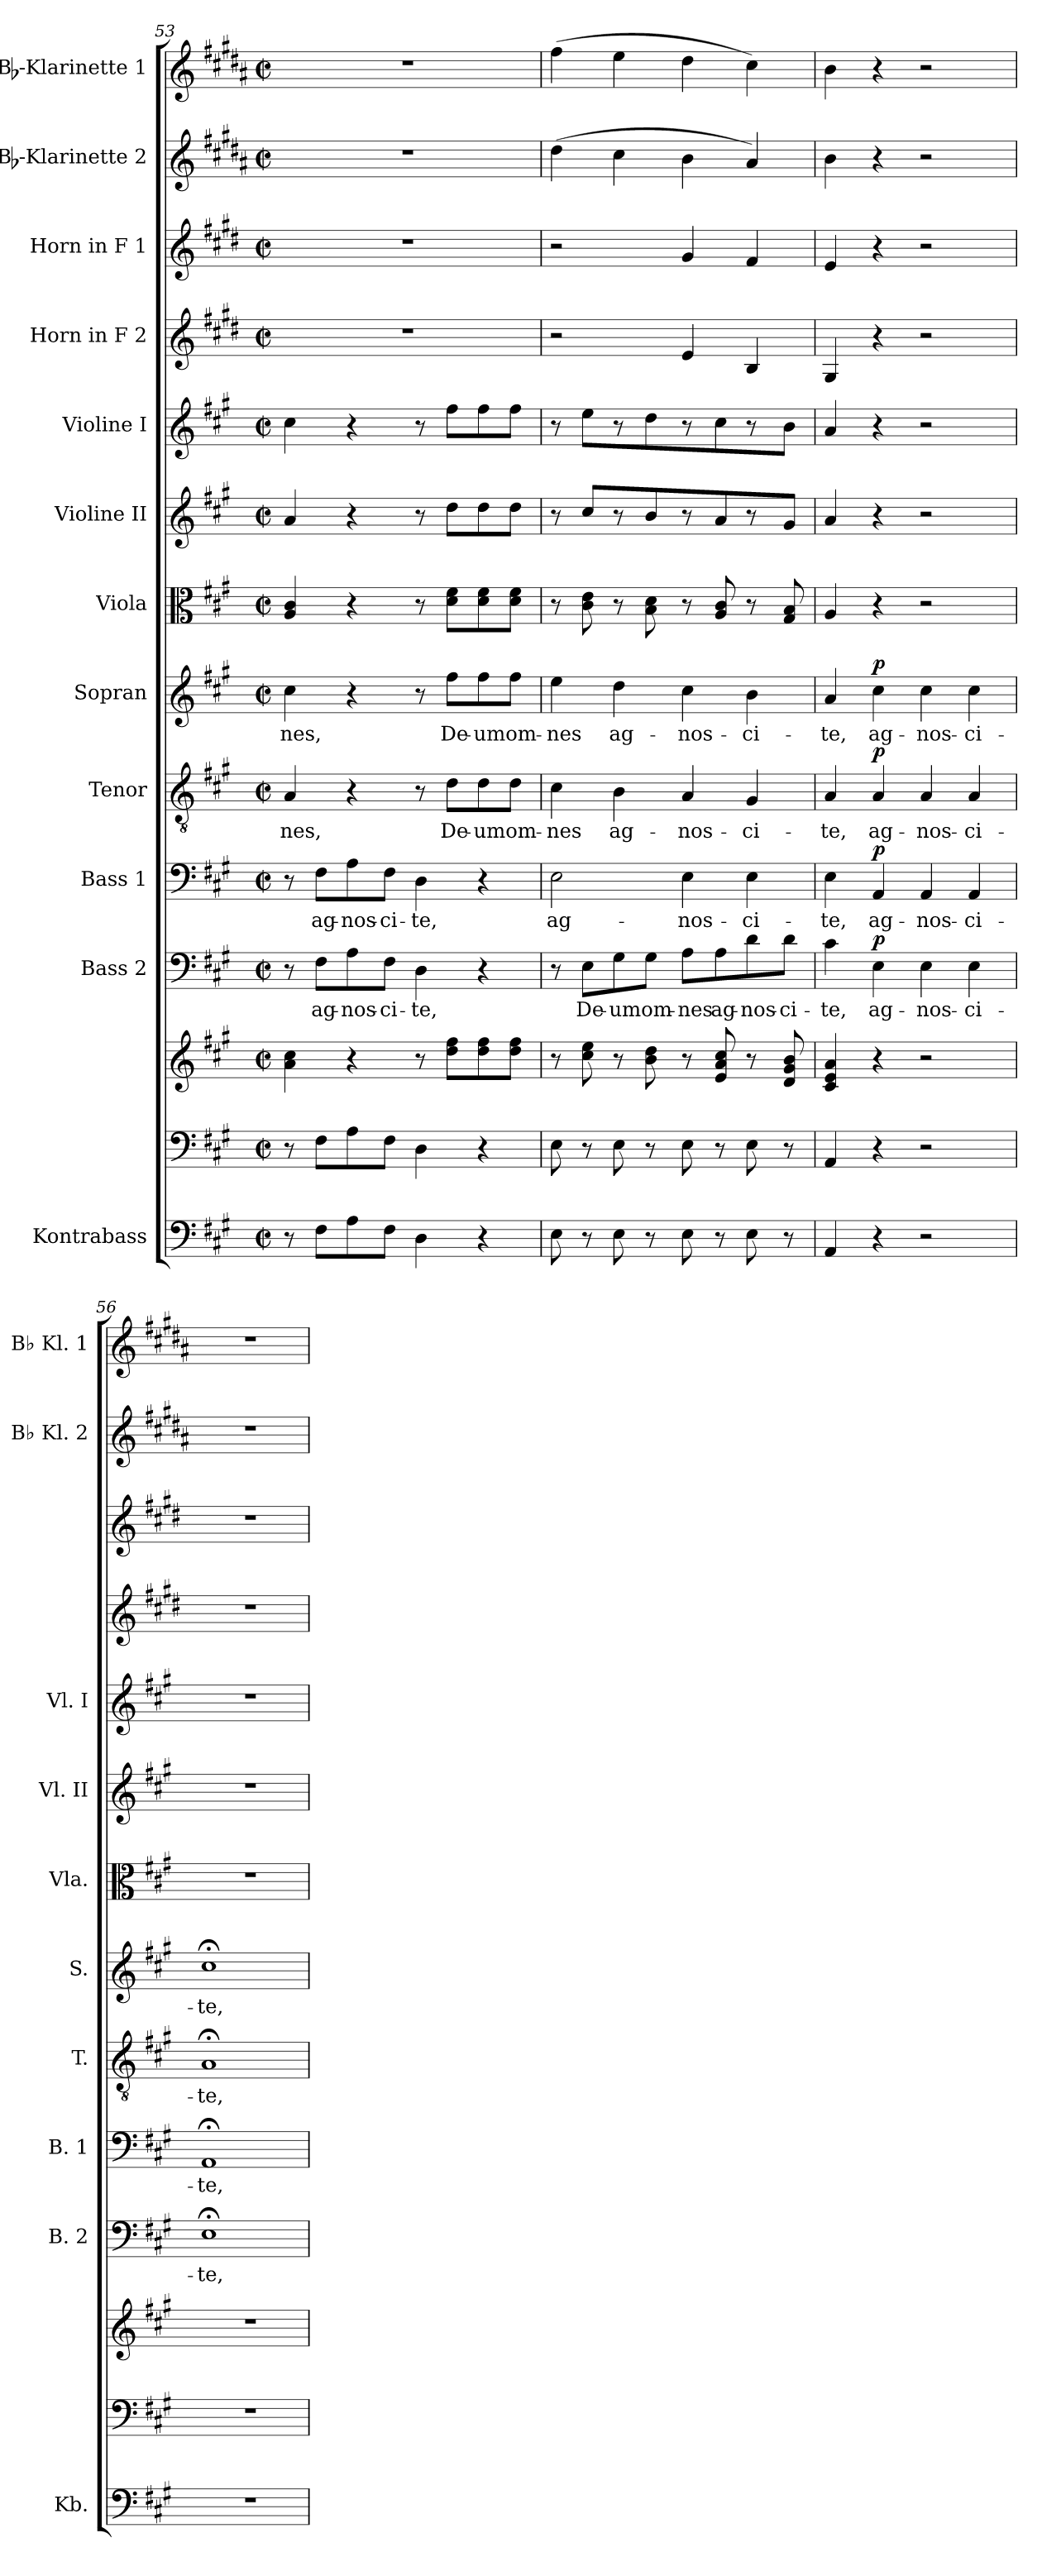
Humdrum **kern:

**kern	**kern	**kern	**kern	**text	**dynam	**kern	**text	**dynam	**kern	**text	**dynam	**kern	**text	**dynam	**kern	**kern	**kern	**kern	**kern	**kern	**kern
*part13	*part12	*part12	*part11	*part11	*part11	*part10	*part10	*part10	*part9	*part9	*part9	*part8	*part8	*part8	*part7	*part6	*part5	*part4	*part3	*part2	*part1
*staff14	*staff13	*staff12	*staff11	*staff11	*staff11	*staff10	*staff10	*staff10	*staff9	*staff9	*staff9	*staff8	*staff8	*staff8	*staff7	*staff6	*staff5	*staff4	*staff3	*staff2	*staff1
*I"Kontrabass	*	*	*I"Bass 2	*	*	*I"Bass 1	*	*	*I"Tenor	*	*	*I"Sopran	*	*	*I"Viola	*I"Violine II	*I"Violine I	*I"Horn in F 2	*I"Horn in F 1	*I"Bb-Klarinette 2	*I"Bb-Klarinette 1
*I'Kb.	*	*	*I'B. 2	*	*	*I'B. 1	*	*	*I'T.	*	*	*I'S.	*	*	*I'Vla.	*I'Vl. II	*I'Vl. I	*	*	*I'Bb Kl. 2	*I'Bb Kl. 1
*clefF4	*clefF4	*clefG2	*clefF4	*	*	*clefF4	*	*	*clefGv2	*	*	*clefG2	*	*	*clefC3	*clefG2	*clefG2	*clefG2	*clefG2	*clefG2	*clefG2
*ITrd7c12	*	*	*	*	*	*	*	*	*	*	*	*	*	*	*	*	*	*ITrd4c7	*ITrd4c7	*ITrd1c2	*ITrd1c2
*k[f#c#g#]	*k[f#c#g#]	*k[f#c#g#]	*k[f#c#g#]	*	*	*k[f#c#g#]	*	*	*k[f#c#g#]	*	*	*k[f#c#g#]	*	*	*k[f#c#g#]	*k[f#c#g#]	*k[f#c#g#]	*k[f#c#g#]	*k[f#c#g#]	*k[f#c#g#]	*k[f#c#g#]
*A:	*A:	*A:	*A:	*	*	*A:	*	*	*A:	*	*	*A:	*	*	*A:	*A:	*A:	*A:	*A:	*A:	*A:
*M2/2	*M2/2	*M2/2	*M2/2	*	*	*M2/2	*	*	*M2/2	*	*	*M2/2	*	*	*M2/2	*M2/2	*M2/2	*M2/2	*M2/2	*M2/2	*M2/2
*met(c|)	*met(c|)	*met(c|)	*met(c|)	*	*	*met(c|)	*	*	*met(c|)	*	*	*met(c|)	*	*	*met(c|)	*met(c|)	*met(c|)	*met(c|)	*met(c|)	*met(c|)	*met(c|)
=53	=53	=53	=53	=53	=53	=53	=53	=53	=53	=53	=53	=53	=53	=53	=53	=53	=53	=53	=53	=53	=53
!	!	!	!	!	!	!	!	!	!	!LO:LY:b	!	!	!LO:LY:b	!	!	!	!	!	!	!	!
8r	8r	4a\ 4cc#\	8r	.	.	8r	.	.	4A/	-nes,	.	4cc#\	-nes,	.	4A/ 4c#/	4a/	4cc#\	1r	1r	1r	1r
!	!	!	!	!LO:LY:b	!	!	!LO:LY:b	!	!	!	!	!	!	!	!	!	!	!	!	!	!
8FF#\L	8F#\L	.	8F#\L	ag-	.	8F#\L	ag-	.	.	.	.	.	.	.	.	.	.	.	.	.	.
!	!	!	!	!LO:LY:b	!	!	!LO:LY:b	!	!	!	!	!	!	!	!	!	!	!	!	!	!
8AA\	8A\	4r	8A\	-nos-	.	8A\	-nos-	.	4r	.	.	4r	.	.	4r	4r	4r	.	.	.	.
!	!	!	!	!LO:LY:b	!	!	!LO:LY:b	!	!	!	!	!	!	!	!	!	!	!	!	!	!
8FF#\J	8F#\J	.	8F#\J	-ci-	.	8F#\J	-ci-	.	.	.	.	.	.	.	.	.	.	.	.	.	.
!	!	!	!	!LO:LY:b	!	!	!LO:LY:b	!	!	!	!	!	!	!	!	!	!	!	!	!	!
4DD\	4D\	8r	4D\	-te,	.	4D\	-te,	.	8r	.	.	8r	.	.	8r	8r	8r	.	.	.	.
!	!	!	!	!	!	!	!	!	!	!LO:LY:b	!	!	!LO:LY:b	!	!	!	!	!	!	!	!
.	.	8dd\ 8ff#\L	.	.	.	.	.	.	8d\L	De-	.	8ff#\L	De-	.	8d\ 8f#\L	8dd\L	8ff#\L	.	.	.	.
!	!	!	!	!	!	!	!	!	!	!LO:LY:b	!	!	!LO:LY:b	!	!	!	!	!	!	!	!
4r	4r	8dd\ 8ff#\	4r	.	.	4r	.	.	8d\	-um	.	8ff#\	-um	.	8d\ 8f#\	8dd\	8ff#\	.	.	.	.
!	!	!	!	!	!	!	!	!	!	!LO:LY:b	!	!	!LO:LY:b	!	!	!	!	!	!	!	!
.	.	8dd\ 8ff#\J	.	.	.	.	.	.	8d\J	om-	.	8ff#\J	om-	.	8d\ 8f#\J	8dd\J	8ff#\J	.	.	.	.
=54	=54	=54	=54	=54	=54	=54	=54	=54	=54	=54	=54	=54	=54	=54	=54	=54	=54	=54	=54	=54	=54
!	!	!	!	!	!	!	!LO:LY:b	!	!	!LO:LY:b	!	!	!LO:LY:b	!	!	!	!	!	!	!	!
8EE\	8E\	8r	8r	.	.	2E\	ag-	.	4c#\	-nes	.	4ee\	-nes	.	8r	8r	8r	2r	2r	(>4cc#\	(>4ee\
!	!	!	!	!LO:LY:b	!	!	!	!	!	!	!	!	!	!	!	!	!	!	!	!	!
8r	8r	8cc#\ 8ee\	8E\L	De-	.	.	.	.	.	.	.	.	.	.	8c#\ 8e\	8cc#/L	8ee\L	.	.	.	.
!	!	!	!	!LO:LY:b	!	!	!	!	!	!LO:LY:b	!	!	!LO:LY:b	!	!	!	!	!	!	!	!
8EE\	8E\	8r	8G#\	-um	.	.	.	.	4B\	ag-	.	4dd\	ag-	.	8r	8r	8r	.	.	4b\	4dd\
!	!	!	!	!LO:LY:b	!	!	!	!	!	!	!	!	!	!	!	!	!	!	!	!	!
8r	8r	8b\ 8dd\	8G#\J	om-	.	.	.	.	.	.	.	.	.	.	8B\ 8d\	8b/	8dd\	.	.	.	.
!	!	!	!	!LO:LY:b	!	!	!LO:LY:b	!	!	!LO:LY:b	!	!	!LO:LY:b	!	!	!	!	!	!	!	!
8EE\	8E\	8r	8A\L	-nes	.	4E\	-nos-	.	4A/	-nos-	.	4cc#\	-nos-	.	8r	8r	8r	4A/	4c#/	4a\	4cc#\
!	!	!	!	!LO:LY:b	!	!	!	!	!	!	!	!	!	!	!	!	!	!	!	!	!
8r	8r	8e/ 8a/ 8cc#/	8A\	ag-	.	.	.	.	.	.	.	.	.	.	8A/ 8c#/	8a/	8cc#\	.	.	.	.
!	!	!	!	!LO:LY:b	!	!	!LO:LY:b	!	!	!LO:LY:b	!	!	!LO:LY:b	!	!	!	!	!	!	!	!
8EE\	8E\	8r	8d\	-nos-	.	4E\	-ci-	.	4G#/	-ci-	.	4b\	-ci-	.	8r	8r	8r	4E/	4B/	4g#/)	4b\)
!	!	!	!	!LO:LY:b	!	!	!	!	!	!	!	!	!	!	!	!	!	!	!	!	!
8r	8r	8d/ 8g#/ 8b/	8d\J	-ci-	.	.	.	.	.	.	.	.	.	.	8G#/ 8B/	8g#/J	8b\J	.	.	.	.
=55	=55	=55	=55	=55	=55	=55	=55	=55	=55	=55	=55	=55	=55	=55	=55	=55	=55	=55	=55	=55	=55
!	!	!	!	!LO:LY:b	!	!	!LO:LY:b	!	!	!LO:LY:b	!	!	!LO:LY:b	!	!	!	!	!	!	!	!
4AAA/	4AA/	4c#/ 4e/ 4a/	4c#\	-te,	.	4E\	-te,	.	4A/	-te,	.	4a/	-te,	.	4A/	4a/	4a/	4C#/	4A/	4a\	4a\
!	!	!	!	!LO:LY:b	!LO:DY:a	!	!LO:LY:b	!LO:DY:a	!	!LO:LY:b	!LO:DY:a	!	!LO:LY:b	!LO:DY:a	!	!	!	!	!	!	!
4r	4r	4r	4E\	ag-	p	4AA/	ag-	p	4A/	ag-	p	4cc#\	ag-	p	4r	4r	4r	4r	4r	4r	4r
!	!	!	!	!LO:LY:b	!	!	!LO:LY:b	!	!	!LO:LY:b	!	!	!LO:LY:b	!	!	!	!	!	!	!	!
2r	2r	2r	4E\	-nos-	.	4AA/	-nos-	.	4A/	-nos-	.	4cc#\	-nos-	.	2r	2r	2r	2r	2r	2r	2r
!	!	!	!	!LO:LY:b	!	!	!LO:LY:b	!	!	!LO:LY:b	!	!	!LO:LY:b	!	!	!	!	!	!	!	!
.	.	.	4E\	-ci-	.	4AA/	-ci-	.	4A/	-ci-	.	4cc#\	-ci-	.	.	.	.	.	.	.	.
=56	=56	=56	=56	=56	=56	=56	=56	=56	=56	=56	=56	=56	=56	=56	=56	=56	=56	=56	=56	=56	=56
!	!	!	!	!LO:LY:b	!	!	!LO:LY:b	!	!	!LO:LY:b	!	!	!LO:LY:b	!	!	!	!	!	!	!	!
1r	1r	1r	1E;<	-te,	.	1AA;<	-te,	.	1A;<	-te,	.	1cc#;<	-te,	.	1r	1r	1r	1r	1r	1r	1r
=	=	=	=	=	=	=	=	=	=	=	=	=	=	=	=	=	=	=	=	=	=
*-	*-	*-	*-	*-	*-	*-	*-	*-	*-	*-	*-	*-	*-	*-	*-	*-	*-	*-	*-	*-	*-
